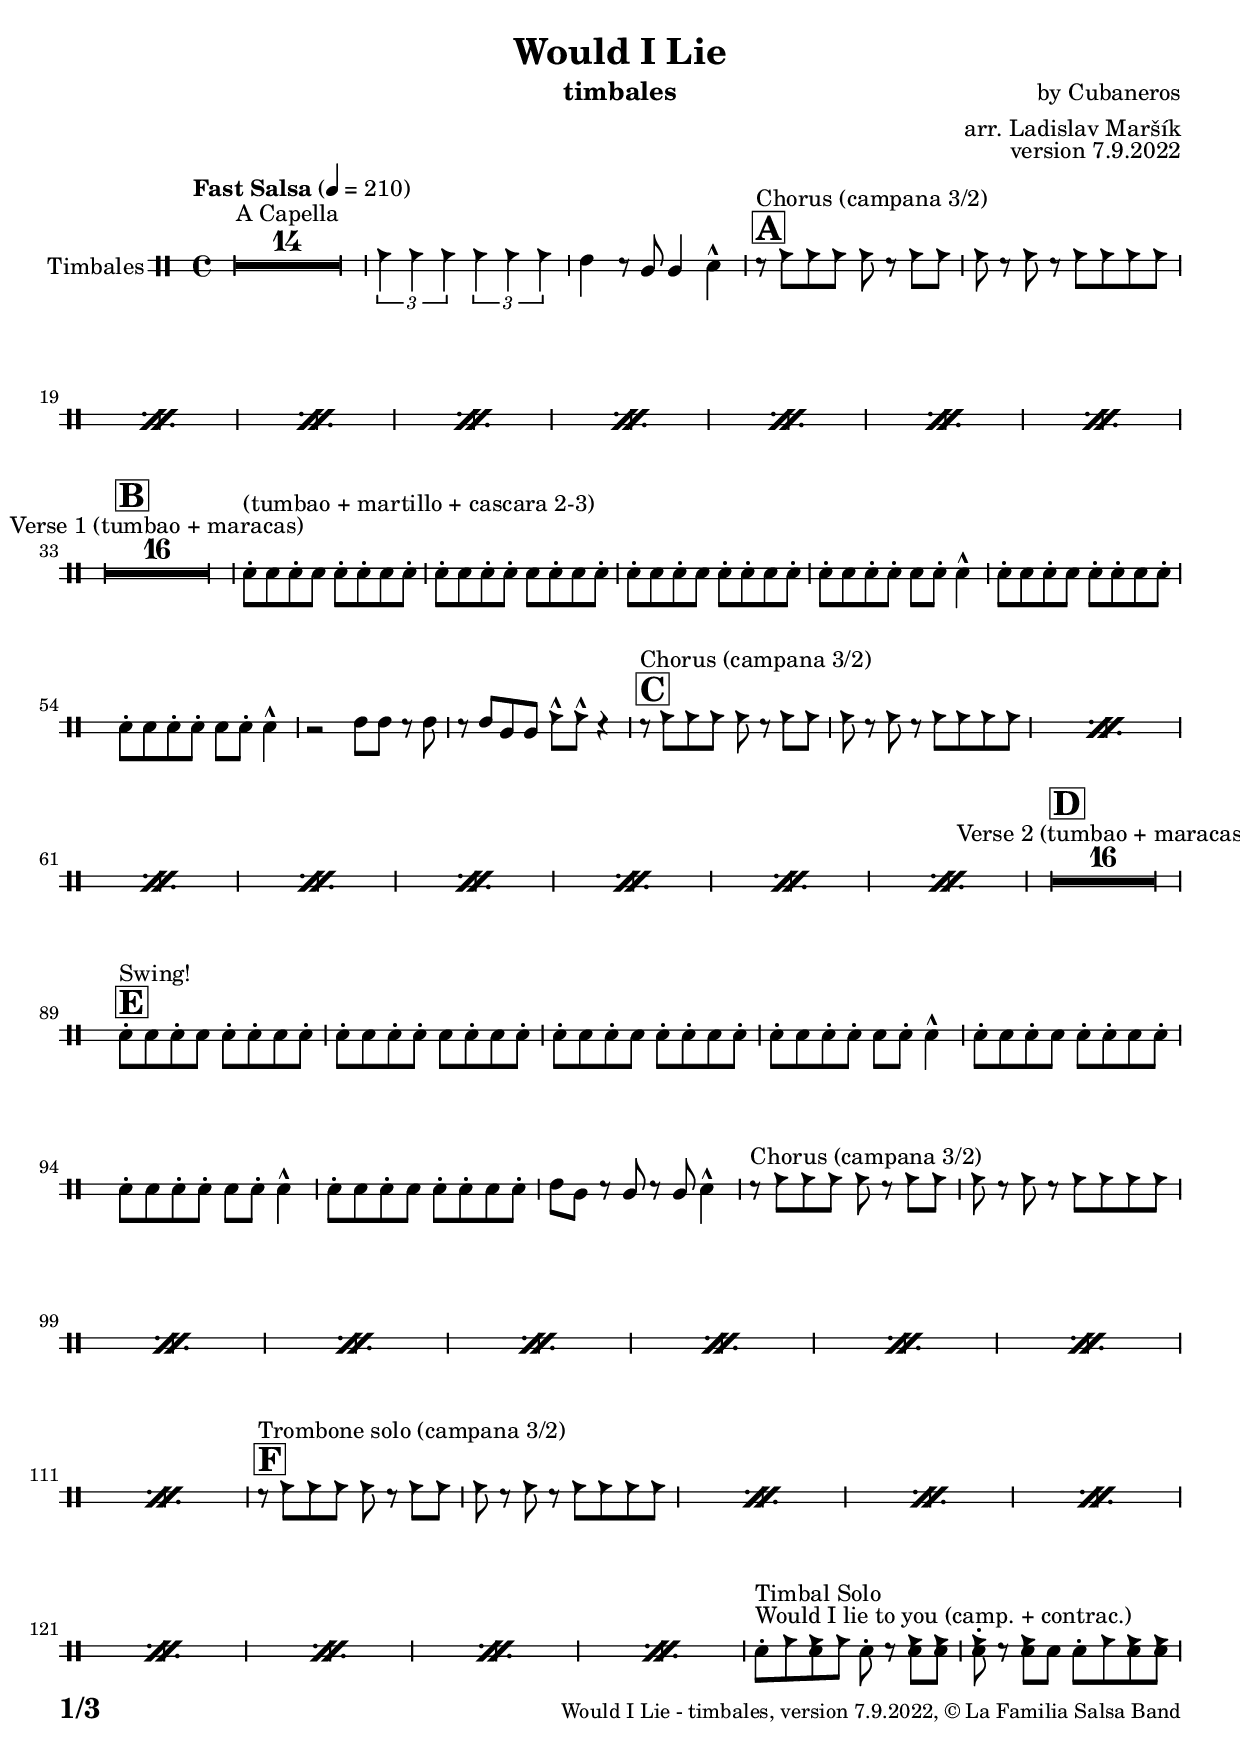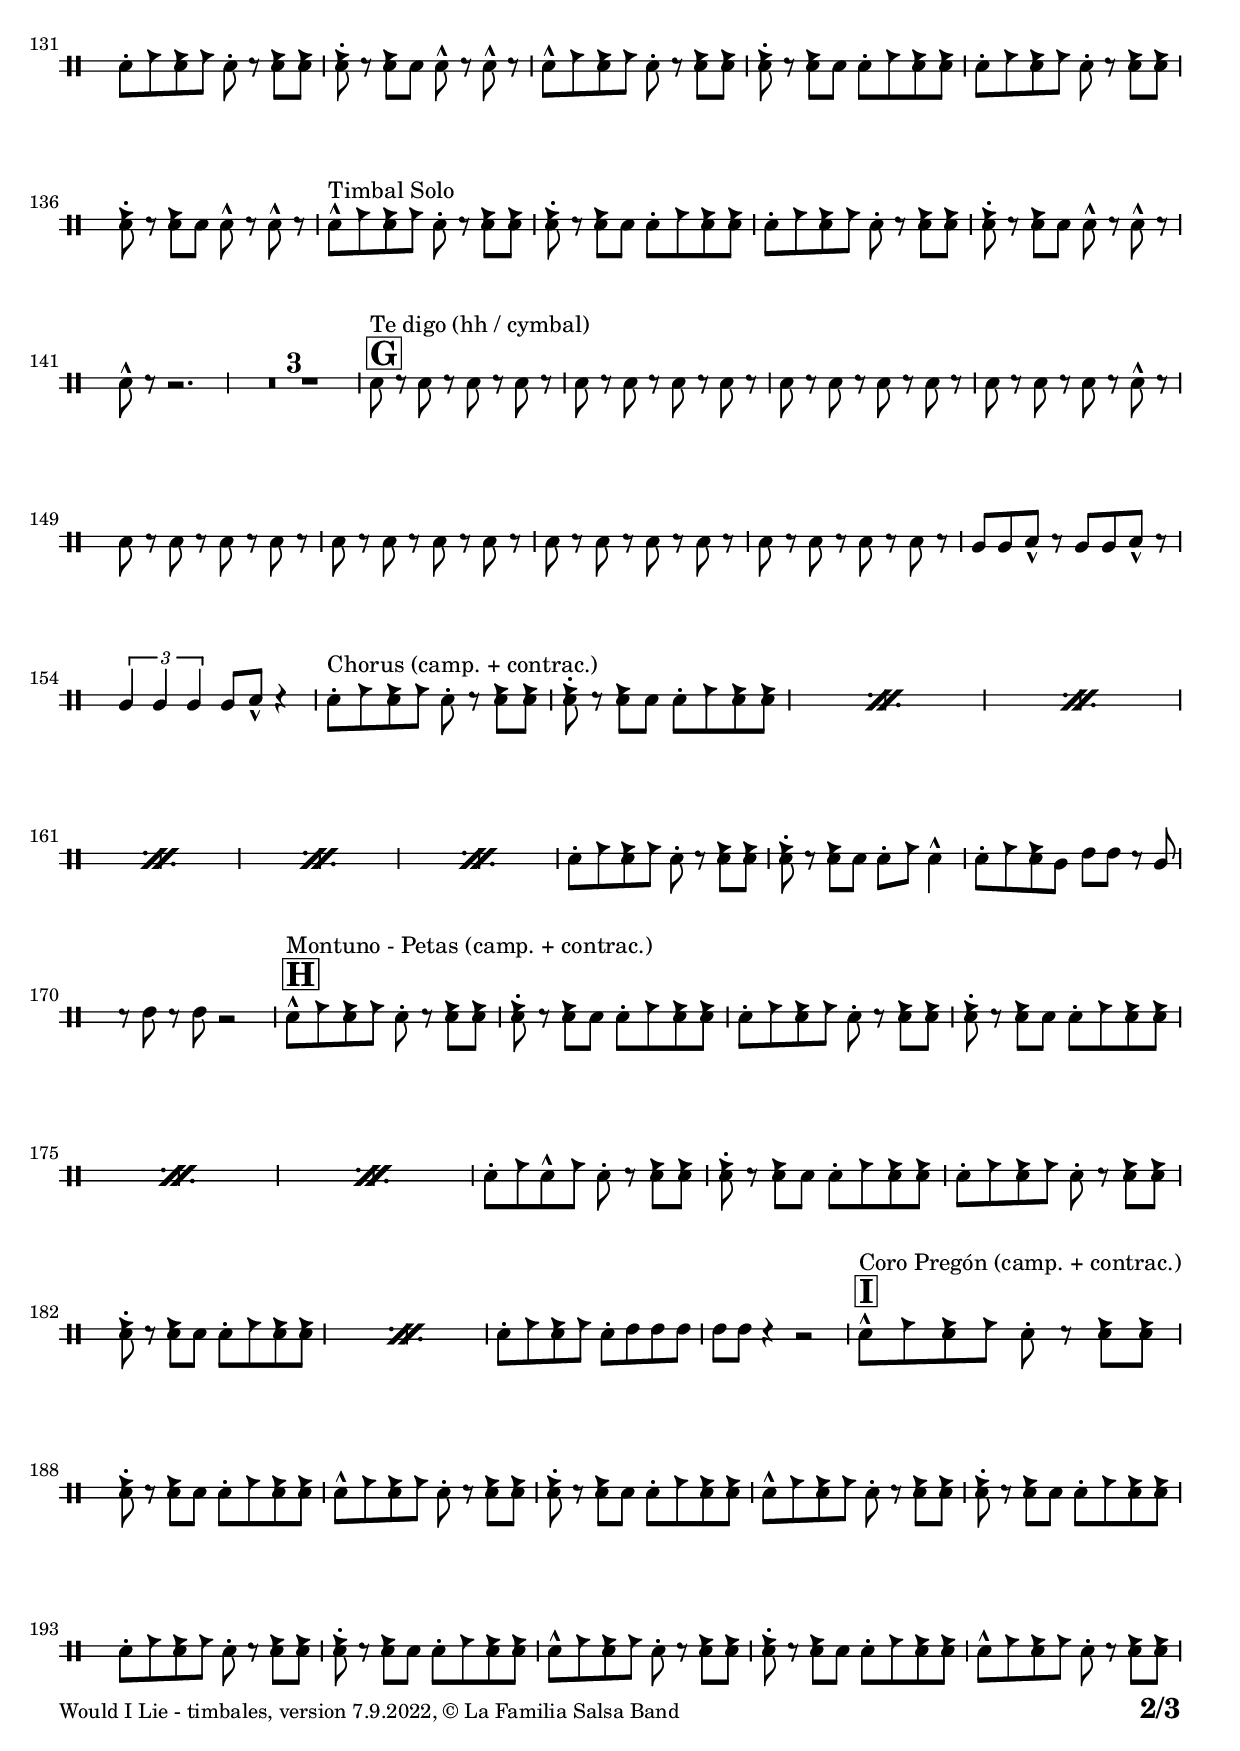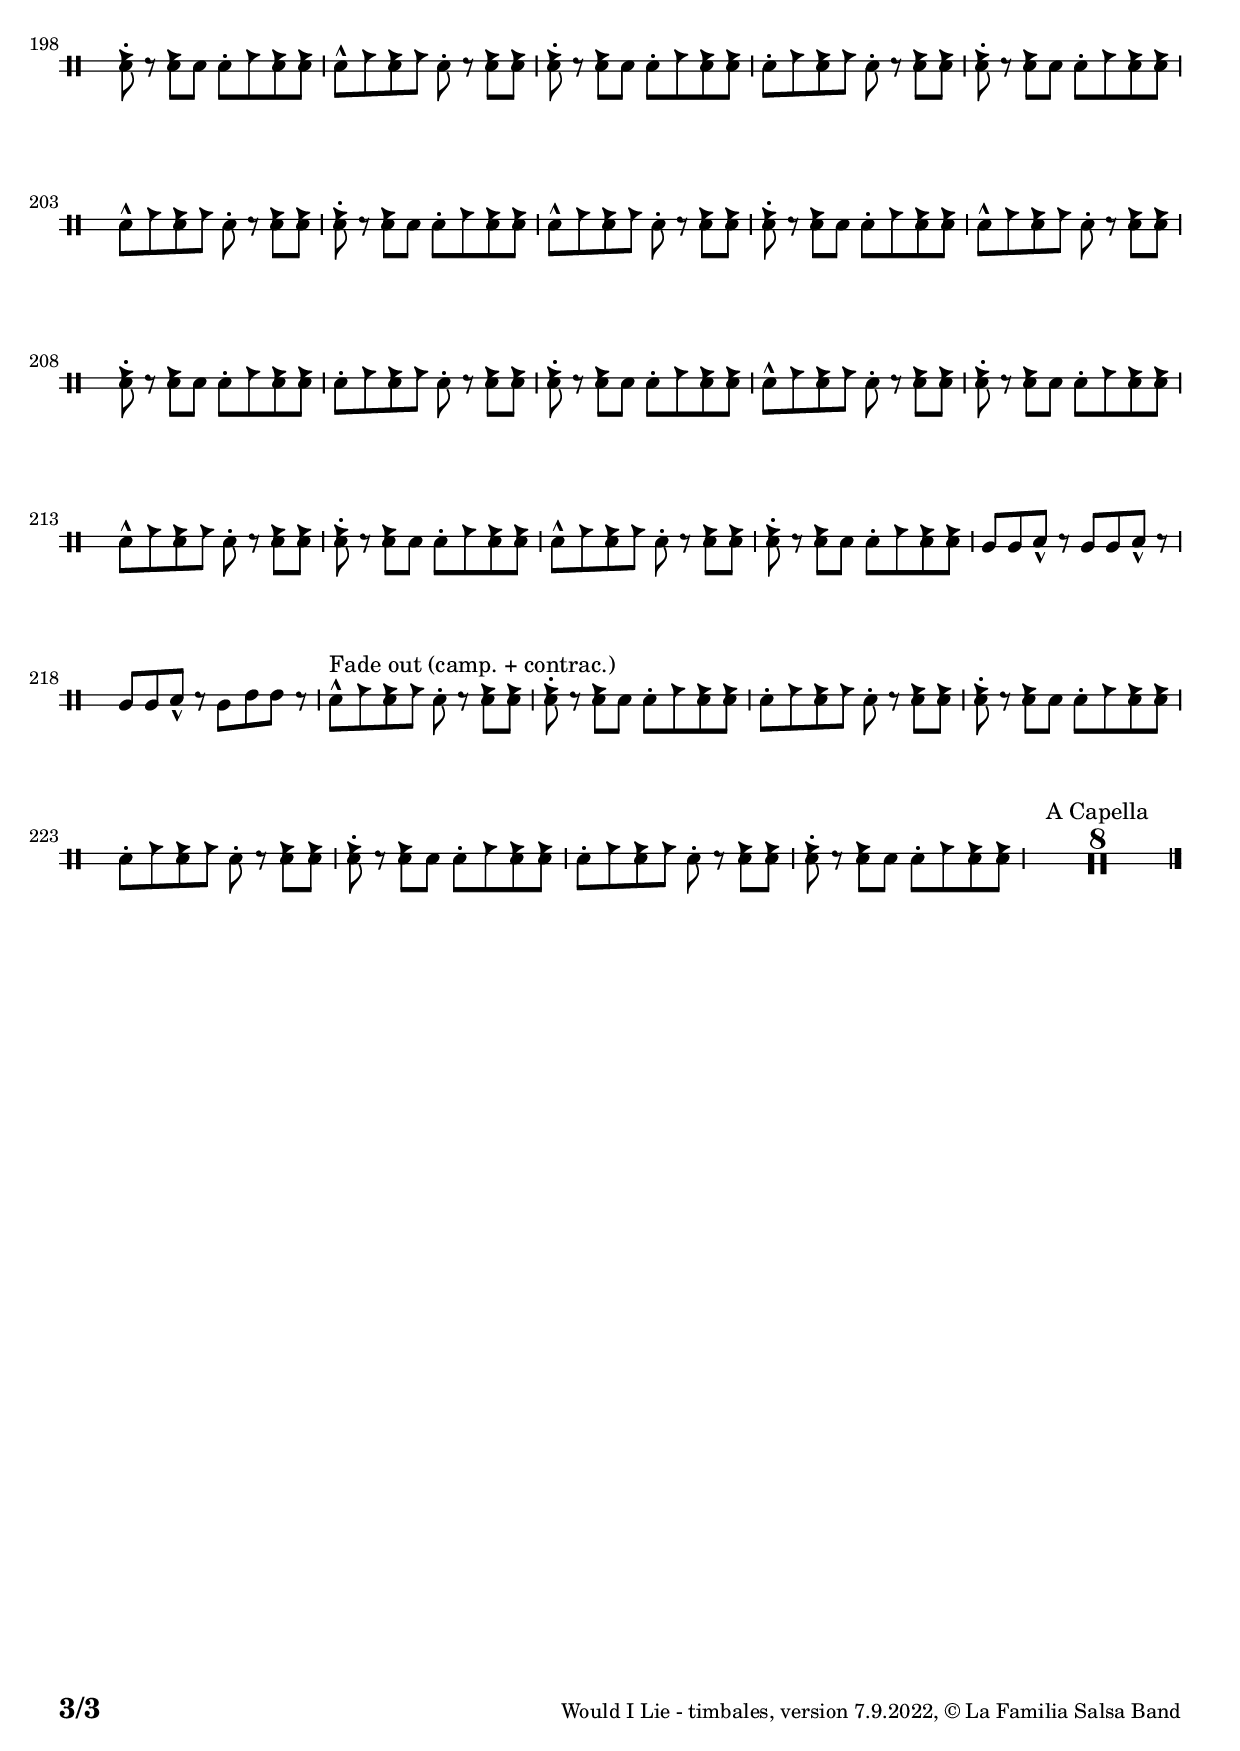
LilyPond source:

\version "2.22.2"

% Sheet revision 2022_09

\header {
  title = "Would I Lie"
  instrument = "timbales"
  composer = "by Cubaneros"
  arranger = "arr. Ladislav Maršík"
  opus = "version 7.9.2022"
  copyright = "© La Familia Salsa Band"
}


inst =
#(define-music-function
  (string)
  (string?)
  #{ <>^\markup \abs-fontsize #16 \bold \box #string #})

makePercent = #(define-music-function (note) (ly:music?)
                 (make-music 'PercentEvent 'length (ly:music-length note)))

#(define (test-stencil grob text)
   (let* ((orig (ly:grob-original grob))
          (siblings (ly:spanner-broken-into orig)) ; have we been split?
          (refp (ly:grob-system grob))
          (left-bound (ly:spanner-bound grob LEFT))
          (right-bound (ly:spanner-bound grob RIGHT))
          (elts-L (ly:grob-array->list (ly:grob-object left-bound 'elements)))
          (elts-R (ly:grob-array->list (ly:grob-object right-bound 'elements)))
          (break-alignment-L
           (filter
            (lambda (elt) (grob::has-interface elt 'break-alignment-interface))
            elts-L))
          (break-alignment-R
           (filter
            (lambda (elt) (grob::has-interface elt 'break-alignment-interface))
            elts-R))
          (break-alignment-L-ext (ly:grob-extent (car break-alignment-L) refp X))
          (break-alignment-R-ext (ly:grob-extent (car break-alignment-R) refp X))
          (num
           (markup text))
          (num
           (if (or (null? siblings)
                   (eq? grob (car siblings)))
               num
               (make-parenthesize-markup num)))
          (num (grob-interpret-markup grob num))
          (num-stil-ext-X (ly:stencil-extent num X))
          (num-stil-ext-Y (ly:stencil-extent num Y))
          (num (ly:stencil-aligned-to num X CENTER))
          (num
           (ly:stencil-translate-axis
            num
            (+ (interval-length break-alignment-L-ext)
               (* 0.5
                  (- (car break-alignment-R-ext)
                     (cdr break-alignment-L-ext))))
            X))
          (bracket-L
           (markup
            #:path
            0.1 ; line-thickness
            `((moveto 0.5 ,(* 0.5 (interval-length num-stil-ext-Y)))
              (lineto ,(* 0.5
                          (- (car break-alignment-R-ext)
                             (cdr break-alignment-L-ext)
                             (interval-length num-stil-ext-X)))
                      ,(* 0.5 (interval-length num-stil-ext-Y)))
              (closepath)
              (rlineto 0.0
                       ,(if (or (null? siblings) (eq? grob (car siblings)))
                            -1.0 0.0)))))
          (bracket-R
           (markup
            #:path
            0.1
            `((moveto ,(* 0.5
                          (- (car break-alignment-R-ext)
                             (cdr break-alignment-L-ext)
                             (interval-length num-stil-ext-X)))
                      ,(* 0.5 (interval-length num-stil-ext-Y)))
              (lineto 0.5
                      ,(* 0.5 (interval-length num-stil-ext-Y)))
              (closepath)
              (rlineto 0.0
                       ,(if (or (null? siblings) (eq? grob (last siblings)))
                            -1.0 0.0)))))
          (bracket-L (grob-interpret-markup grob bracket-L))
          (bracket-R (grob-interpret-markup grob bracket-R))
          (num (ly:stencil-combine-at-edge num X LEFT bracket-L 0.4))
          (num (ly:stencil-combine-at-edge num X RIGHT bracket-R 0.4)))
     num))

#(define-public (Measure_attached_spanner_engraver context)
   (let ((span '())
         (finished '())
         (event-start '())
         (event-stop '()))
     (make-engraver
      (listeners ((measure-counter-event engraver event)
                  (if (= START (ly:event-property event 'span-direction))
                      (set! event-start event)
                      (set! event-stop event))))
      ((process-music trans)
       (if (ly:stream-event? event-stop)
           (if (null? span)
               (ly:warning "You're trying to end a measure-attached spanner but you haven't started one.")
               (begin (set! finished span)
                 (ly:engraver-announce-end-grob trans finished event-start)
                 (set! span '())
                 (set! event-stop '()))))
       (if (ly:stream-event? event-start)
           (begin (set! span (ly:engraver-make-grob trans 'MeasureCounter event-start))
             (set! event-start '()))))
      ((stop-translation-timestep trans)
       (if (and (ly:spanner? span)
                (null? (ly:spanner-bound span LEFT))
                (moment<=? (ly:context-property context 'measurePosition) ZERO-MOMENT))
           (ly:spanner-set-bound! span LEFT
                                  (ly:context-property context 'currentCommandColumn)))
       (if (and (ly:spanner? finished)
                (moment<=? (ly:context-property context 'measurePosition) ZERO-MOMENT))
           (begin
            (if (null? (ly:spanner-bound finished RIGHT))
                (ly:spanner-set-bound! finished RIGHT
                                       (ly:context-property context 'currentCommandColumn)))
            (set! finished '())
            (set! event-start '())
            (set! event-stop '()))))
      ((finalize trans)
       (if (ly:spanner? finished)
           (begin
            (if (null? (ly:spanner-bound finished RIGHT))
                (set! (ly:spanner-bound finished RIGHT)
                      (ly:context-property context 'currentCommandColumn)))
            (set! finished '())))
       (if (ly:spanner? span)
           (begin
            (ly:warning "I think there's a dangling measure-attached spanner :-(")
            (ly:grob-suicide! span)
            (set! span '())))))))

\layout {
  \context {
    \Staff
    \consists #Measure_attached_spanner_engraver
    \override MeasureCounter.font-encoding = #'latin1
    \override MeasureCounter.font-size = 0
    \override MeasureCounter.outside-staff-padding = 2
    \override MeasureCounter.outside-staff-horizontal-padding = #0
  }
}

repeatBracket = #(define-music-function
                  (parser location N note)
                  (number? ly:music?)
                  #{
                    \override Staff.MeasureCounter.stencil =
                    #(lambda (grob) (test-stencil grob #{ #(string-append(number->string N) "x") #} ))
                    \startMeasureCount
                    \repeat volta #N { $note }
                    \stopMeasureCount
                  #}
                  )

Timbales = \new DrumVoice \drummode {
  \set Staff.instrumentName = \markup {
    \center-align { "Timbales" }
  }

  \time 4/4
  \tempo "Fast Salsa" 4 = 210

  R1*14 ^\markup { "A Capella" }
  
  \tuplet 3/2 { cb4 cb cb } \tuplet 3/2 { cb cb cb} | 
  timh r8 timl8 timl4 cymc -^ |
  
  \inst "A"
  \repeat percent 8 {
    r8 ^\markup { "Chorus (campana 3/2)" } cb cb cb cb r cb cb |
    cb r cb r cb cb cb cb |
  }
  
  \inst "B"
  R1*16 ^\markup { "Verse 1 (tumbao + maracas)" } 
  
  
  hhc8-. ^\markup { "(tumbao + martillo + cascara 2-3)" } hhp hhc-. hhp hhc-. hhc-. hhp hhc-. |
  hhc-. hhp hhc-. hhc-. hhp hhc-. hhp hhc-. |
  
  hhc-. hhp hhc-. hhp hhc-. hhc-. hhp hhc-. |
  hhc-. hhp hhc-. hhc-. hhp hhc-. cymc4 -^ |
  
  hhc8-. -. hhp hhc-. hhp hhc-. hhc-. hhp hhc-. |
  hhc-. hhp hhc-. hhc-. hhp hhc-. cymc4 -^ |
  
  r2 timh8 timh r timh |
  r timh timl timl cb -^ cb -^ r4 |
  
  \inst "C"
  \repeat percent 8 {
    r8 ^\markup { "Chorus (campana 3/2)" } cb cb cb cb r cb cb |
    cb r cb r cb cb cb cb |
  }
  
  \inst "D"
  R1*16 ^\markup { "Verse 2 (tumbao + maracas)" } 
  
  \inst "E"
  hhc8-. ^\markup { "Swing!" } hhp hhc-. hhp hhc-. hhc-. hhp hhc-. |
  hhc-. hhp hhc-. hhc-. hhp hhc-. hhp hhc-. |
  
  hhc-. hhp hhc-. hhp hhc-. hhc-. hhp hhc-. |
  hhc-. hhp hhc-. hhc-. hhp hhc-. cymc4 -^ |
  
  hhc8-. -. hhp hhc-. hhp hhc-. hhc-. hhp hhc-. |
  hhc-. hhp hhc-. hhc-. hhp hhc-. cymc4 -^ |
  
  hhc8-. hhp hhc-. hhp hhc-. hhc-. hhp hhc-. |
  timh timl r timl r timl cymc4 -^ |
  
  \repeat percent 8 {
    r8 ^\markup { "Chorus (campana 3/2)" } cb cb cb cb r cb cb |
    cb r cb r cb cb cb cb |
  }
  
  \inst "F"
  \repeat percent 8 {
    r8 ^\markup { "Trombone solo (campana 3/2)" } cb cb cb cb r cb cb |
    cb r cb r cb cb cb cb |
  }
  
  
  rb8 -. ^\markup { "Would I lie to you (camp. + contrac.)" } ^\markup { "Timbal Solo" } cb <<cb hhho>> cb rb -. r <<cb hhho>> <<cb hhho>> |
  <<cb rb -.>> r <<cb hhho>> hhho rb -. cb <<cb hhho>> <<cb hhho>> |
  rb8 -. cb <<cb hhho>> cb rb -. r <<cb hhho>> <<cb hhho>> |
  <<cb rb -.>> r <<cb hhho>> hhho cymc -^ r cymc -^ r |
  cymc -^ cb <<cb hhho>> cb rb -. r <<cb hhho>> <<cb hhho>> |
  <<cb rb -.>> r <<cb hhho>> hhho rb -. cb <<cb hhho>> <<cb hhho>> |
  rb8 -. cb <<cb hhho>> cb rb -. r <<cb hhho>> <<cb hhho>> |
  <<cb rb -.>> r <<cb hhho>> hhho cymc -^ r cymc -^ r |
  cymc -^ ^\markup { "Timbal Solo" } cb <<cb hhho>> cb rb -. r <<cb hhho>> <<cb hhho>> |
  <<cb rb -.>> r <<cb hhho>> hhho rb -. cb <<cb hhho>> <<cb hhho>> |
  rb8 -. cb <<cb hhho>> cb rb -. r <<cb hhho>> <<cb hhho>> |
  <<cb rb -.>> r <<cb hhho>> hhho cymc -^ r cymc -^ r |
  cymc -^ r r2. |
  
  \set Score.skipBars = ##t R1*3
  
  \inst "G"
  hh8 ^\markup { "Te digo (hh / cymbal)" } r hh r hh r hh r |
  hh r hh r hh r hh r |
  hh r hh r hh r hh r |
  hh r hh r hh r cymc -^ r |
  hh r hh r hh r hh r |
  hh r hh r hh r hh r |
  hh r hh r hh r hh r |
  hh r hh r hh r hh r |
  
  timl timl cymc -^ r timl timl cymc -^ r |
  \tuplet 3/2 { timl4 timl timl } timl8 cymc -^ r4 |
  
  \repeat percent 6 {
    rb8 -. ^\markup { "Chorus (camp. + contrac.)" } cb <<cb hhho>> cb rb -. r <<cb hhho>> <<cb hhho>> |
    <<cb rb -.>> r <<cb hhho>> hhho rb -. cb <<cb hhho>> <<cb hhho>> |
  }
  rb8 -. cb <<cb hhho>> cb rb -. r <<cb hhho>> <<cb hhho>> |
  <<cb rb -.>> r <<cb hhho>> hhho rb -. cb cymc4 -^ |
  rb8 -. cb <<cb hhho>> timl timh timh r timl |
  r timh r timh r2 |
  
  \inst "H"
  cymc8 -^ ^\markup { "Montuno - Petas (camp. + contrac.)" } cb <<cb hhho>> cb rb -. r <<cb hhho>> <<cb hhho>> |
  <<cb rb -.>> r <<cb hhho>> hhho rb -. cb <<cb hhho>> <<cb hhho>> |
  
  \repeat percent 3 {
    rb8 -. cb <<cb hhho>> cb rb -. r <<cb hhho>> <<cb hhho>> |
    <<cb rb -.>> r <<cb hhho>> hhho rb -. cb <<cb hhho>> <<cb hhho>> |
  }
  
  rb8 -. cb cymc -^ cb rb -. r <<cb hhho>> <<cb hhho>> |
  <<cb rb -.>> r <<cb hhho>> hhho rb -. cb <<cb hhho>> <<cb hhho>> |
  
  \repeat percent 2 {
    rb8 -. cb <<cb hhho>> cb rb -. r <<cb hhho>> <<cb hhho>> |
    <<cb rb -.>> r <<cb hhho>> hhho rb -. cb <<cb hhho>> <<cb hhho>> |
  }
  
  rb8 -. cb <<cb hhho>> cb rb -. timh timh timh | 
  timh timh r4 r2 |
  
  \inst "I"
  cymc8 -^ ^\markup { "Coro Pregón (camp. + contrac.)" } cb <<cb hhho>> cb rb -. r <<cb hhho>> <<cb hhho>> |
  <<cb rb -.>> r <<cb hhho>> hhho rb -. cb <<cb hhho>> <<cb hhho>> |
  cymc8 -^ cb <<cb hhho>> cb rb -. r <<cb hhho>> <<cb hhho>> |
  <<cb rb -.>> r <<cb hhho>> hhho rb -. cb <<cb hhho>> <<cb hhho>> |
  cymc8 -^ cb <<cb hhho>> cb rb -. r <<cb hhho>> <<cb hhho>> |
  <<cb rb -.>> r <<cb hhho>> hhho rb -. cb <<cb hhho>> <<cb hhho>> |
  rb8 -. cb <<cb hhho>> cb rb -. r <<cb hhho>> <<cb hhho>> |
  <<cb rb -.>> r <<cb hhho>> hhho rb -. cb <<cb hhho>> <<cb hhho>> |
  
  cymc8 -^ cb <<cb hhho>> cb rb -. r <<cb hhho>> <<cb hhho>> |
  <<cb rb -.>> r <<cb hhho>> hhho rb -. cb <<cb hhho>> <<cb hhho>> |
  cymc8 -^ cb <<cb hhho>> cb rb -. r <<cb hhho>> <<cb hhho>> |
  <<cb rb -.>> r <<cb hhho>> hhho rb -. cb <<cb hhho>> <<cb hhho>> |
  cymc8 -^ cb <<cb hhho>> cb rb -. r <<cb hhho>> <<cb hhho>> |
  <<cb rb -.>> r <<cb hhho>> hhho rb -. cb <<cb hhho>> <<cb hhho>> |
  rb8 -. cb <<cb hhho>> cb rb -. r <<cb hhho>> <<cb hhho>> |
  <<cb rb -.>> r <<cb hhho>> hhho rb -. cb <<cb hhho>> <<cb hhho>> |
  
  cymc8 -^ cb <<cb hhho>> cb rb -. r <<cb hhho>> <<cb hhho>> |
  <<cb rb -.>> r <<cb hhho>> hhho rb -. cb <<cb hhho>> <<cb hhho>> |
  cymc8 -^ cb <<cb hhho>> cb rb -. r <<cb hhho>> <<cb hhho>> |
  <<cb rb -.>> r <<cb hhho>> hhho rb -. cb <<cb hhho>> <<cb hhho>> |
  cymc8 -^ cb <<cb hhho>> cb rb -. r <<cb hhho>> <<cb hhho>> |
  <<cb rb -.>> r <<cb hhho>> hhho rb -. cb <<cb hhho>> <<cb hhho>> |
  rb8 -. cb <<cb hhho>> cb rb -. r <<cb hhho>> <<cb hhho>> |
  <<cb rb -.>> r <<cb hhho>> hhho rb -. cb <<cb hhho>> <<cb hhho>> |
  
  cymc8 -^ cb <<cb hhho>> cb rb -. r <<cb hhho>> <<cb hhho>> |
  <<cb rb -.>> r <<cb hhho>> hhho rb -. cb <<cb hhho>> <<cb hhho>> |
  cymc8 -^ cb <<cb hhho>> cb rb -. r <<cb hhho>> <<cb hhho>> |
  <<cb rb -.>> r <<cb hhho>> hhho rb -. cb <<cb hhho>> <<cb hhho>> |
  cymc8 -^ cb <<cb hhho>> cb rb -. r <<cb hhho>> <<cb hhho>> |
  <<cb rb -.>> r <<cb hhho>> hhho rb -. cb <<cb hhho>> <<cb hhho>> |
  timl timl cymc -^ r timl timl cymc -^ r |
  timl timl cymc -^ r timl timh timh r |
  
  cymc8 -^ ^\markup { "Fade out (camp. + contrac.)" } cb <<cb hhho>> cb rb -. r <<cb hhho>> <<cb hhho>> |
  <<cb rb -.>> r <<cb hhho>> hhho rb -. cb <<cb hhho>> <<cb hhho>> |
  rb8 -.  cb <<cb hhho>> cb rb -. r <<cb hhho>> <<cb hhho>> |
  <<cb rb -.>> r <<cb hhho>> hhho rb -. cb <<cb hhho>> <<cb hhho>> |
  rb8 -.  cb <<cb hhho>> cb rb -. r <<cb hhho>> <<cb hhho>> |
  <<cb rb -.>> r <<cb hhho>> hhho rb -. cb <<cb hhho>> <<cb hhho>> |
  rb8 -. cb <<cb hhho>> cb rb -. r <<cb hhho>> <<cb hhho>> |
  <<cb rb -.>> r <<cb hhho>> hhho rb -. cb <<cb hhho>> <<cb hhho>> |
  
  R1*8 ^\markup { "A Capella" }    
  
  \label #'lastPage
  \bar "|."
}

\score {
  \compressMMRests \new StaffGroup <<
    \new DrumStaff \with {
      drumStyleTable = #timbales-style
      \override StaffSymbol.line-count = #2
      \override BarLine.bar-extent = #'(-1 . 1)
      \consists "Volta_engraver"
    }
    <<
      \Timbales
    >>
  >>
  \layout {
    \context {
      \Score
      \remove "Volta_engraver"
    }
  }
}

\paper {
  system-system-spacing =
  #'((basic-distance . 15)
     (minimum-distance . 10)
     (padding . 1)
     (stretchability . 60))
  between-system-padding = #2
  bottom-margin = 5\mm

  print-page-number = ##t
  print-first-page-number = ##t
  oddHeaderMarkup = \markup \fill-line { " " }
  evenHeaderMarkup = \markup \fill-line { " " }
  oddFooterMarkup = \markup {
    \fill-line {
      \bold \fontsize #2
      \on-the-fly #print-page-number-check-first
      \concat { \fromproperty #'page:page-number-string "/" \page-ref #'lastPage "0" "?" }

      \fontsize #-1
      \concat { \fromproperty #'header:title " - " \fromproperty #'header:instrument ", " \fromproperty #'header:opus ", " \fromproperty #'header:copyright }
    }
  }
  evenFooterMarkup = \markup {
    \fill-line {
      \fontsize #-1
      \concat { \fromproperty #'header:title " - " \fromproperty #'header:instrument ", " \fromproperty #'header:opus ", " \fromproperty #'header:copyright }

      \bold \fontsize #2
      \on-the-fly #print-page-number-check-first
      \concat { \fromproperty #'page:page-number-string "/" \page-ref #'lastPage "0" "?" }
    }
  }
}